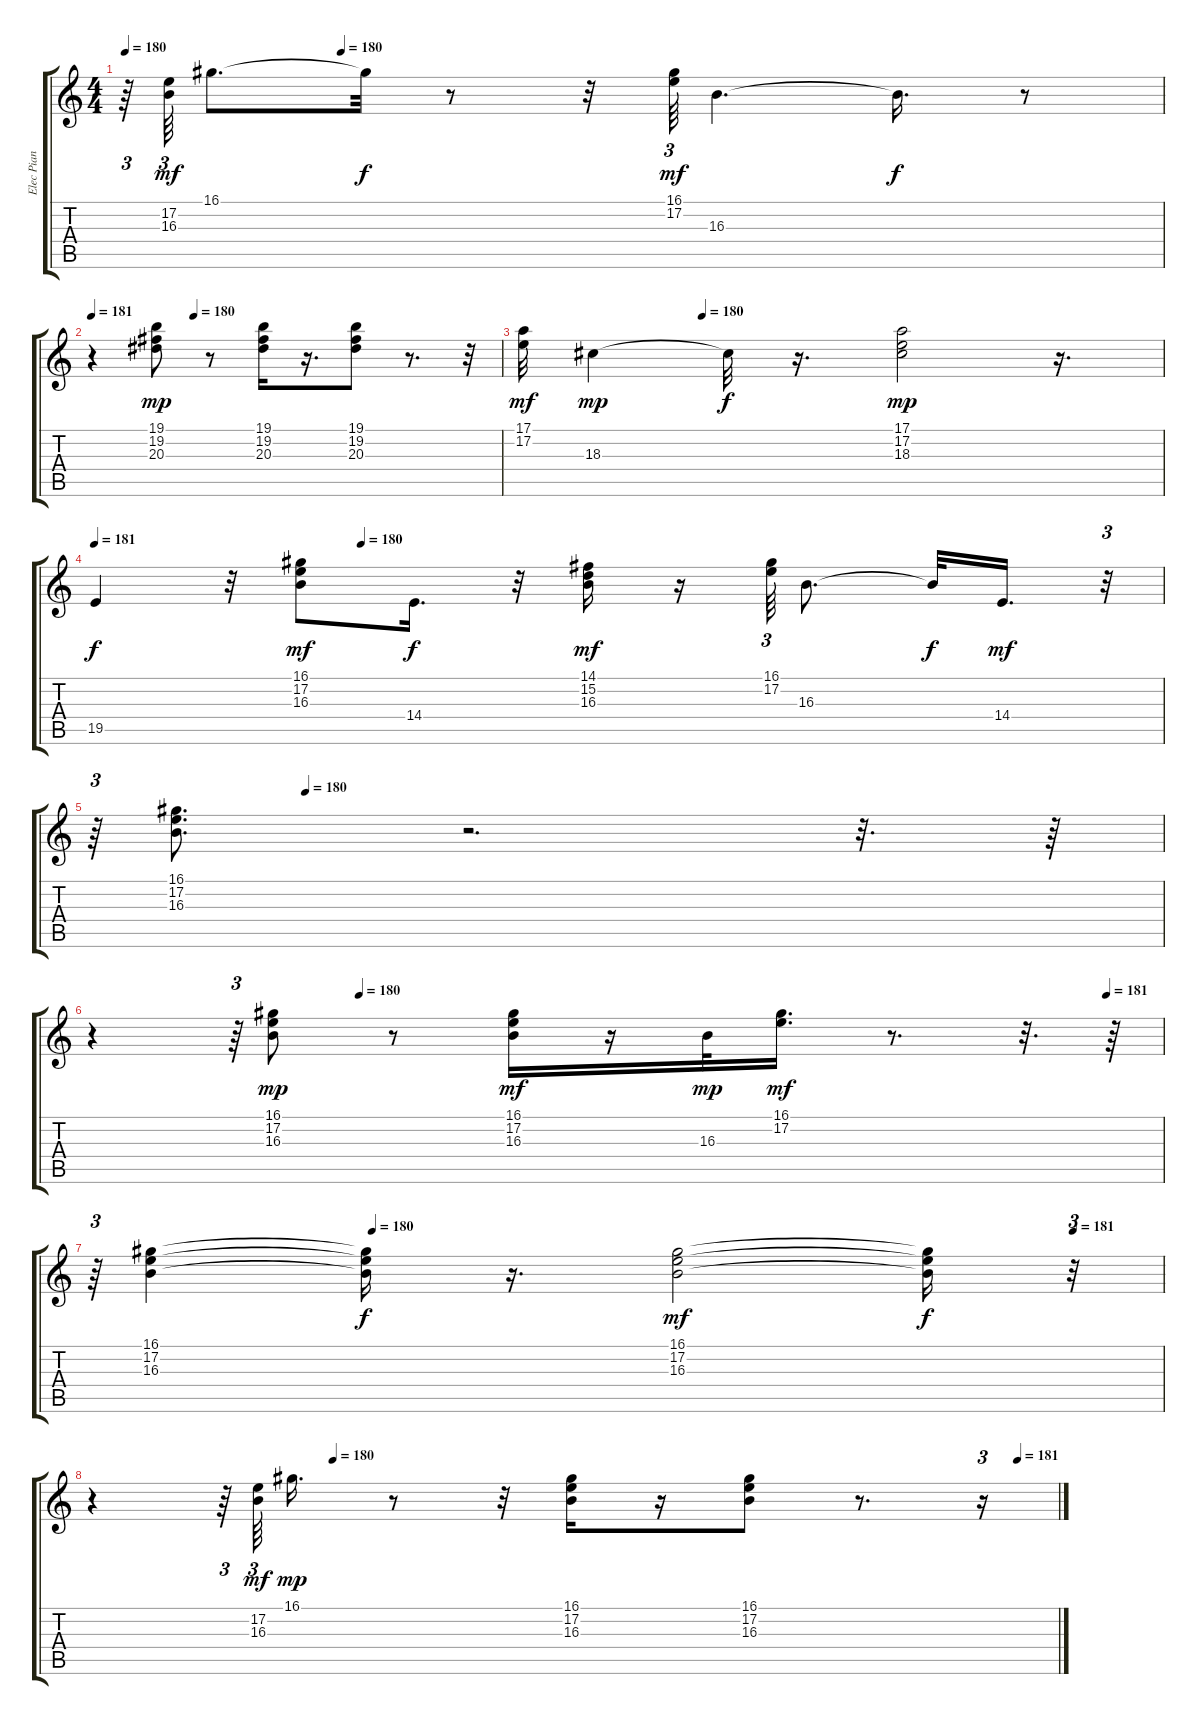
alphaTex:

\track ("Elec Pian" "Elec Pian") {instrument honkytonkpiano}
\staff {score tabs}
\tuning (E4 B3 G3 D3 A2 E2) {hide}
\ts (4 4)
\tempo 180
\tempo (180 0.20833333333333334)
\clef g2
\ks c
r.64{tu (3 2) dy mf} (17.2 16.3).64{tu (3 2)} 16.1.8{d} 16.1{t}.32{dy f} r.8 r.32 (16.1 17.2).64{tu (3 2) dy mf} 16.3.4{d} 16.3{t}.16{d dy f} r.8 |
\tempo 181
\tempo (180 0.25)
r.4 (19.1 19.2 20.3).8{dy mp} r.8 (19.1 19.2 20.3).16 r.16{d} (19.1 19.2 20.3).8 r.8{d} r.32 |
\tempo (180 0.28125)
(17.1 17.2).32{dy mf} 18.3.4{dy mp} 18.3{t}.32{dy f} r.16{d} (17.1 17.2 18.3).2{dy mp} r.16{d} |
\tempo 181
\tempo (180 0.25)
19.5.4{dy f} r.32 (16.1 17.2 16.3).8{dy mf} 14.4.16{d dy f} r.32 (14.1 15.2 16.3).16{dy mf} r.16 (16.1 17.2).64{tu (3 2)} 16.3.8{d} 16.3{t}.32{dy f} 14.4.16{d dy mf} r.32{tu (3 2)} |
\tempo (180 0.19791666666666666)
r.64{tu (3 2)} (16.1 17.2 16.3).8{d} r.2{d} r.32{d} r.64 |
\tempo (180 0.25)
\tempo (181 0.9479166666666666)
r.4 r.64{tu (3 2)} (16.1 17.2 16.3).8{dy mp} r.8 (16.1 17.2 16.3).16{dy mf} r.16 16.3.32{dy mp} (16.1 17.2).16{d dy mf} r.8{d} r.32{d} r.64 |
\tempo (180 0.2604166666666667)
\tempo (181 0.9166666666666666)
r.64{tu (3 2)} (16.1 17.2 16.3).4 (16.1{t} 17.2{t} 16.3{t}).16{dy f} r.16{d} (16.1 17.2 16.3).2{dy mf} (16.1{t} 17.2{t} 16.3{t}).16{dy f} r.32{tu (3 2)} |
\tempo (180 0.25)
\tempo (181 0.9583333333333334)
r.4 r.64{tu (3 2)} (17.2 16.3).64{tu (3 2) dy mf} 16.1.16{d dy mp} r.8 r.32 (16.1 17.2 16.3).16 r.16 (16.1 17.2 16.3).8 r.8{d} r.16{tu (3 2)}
